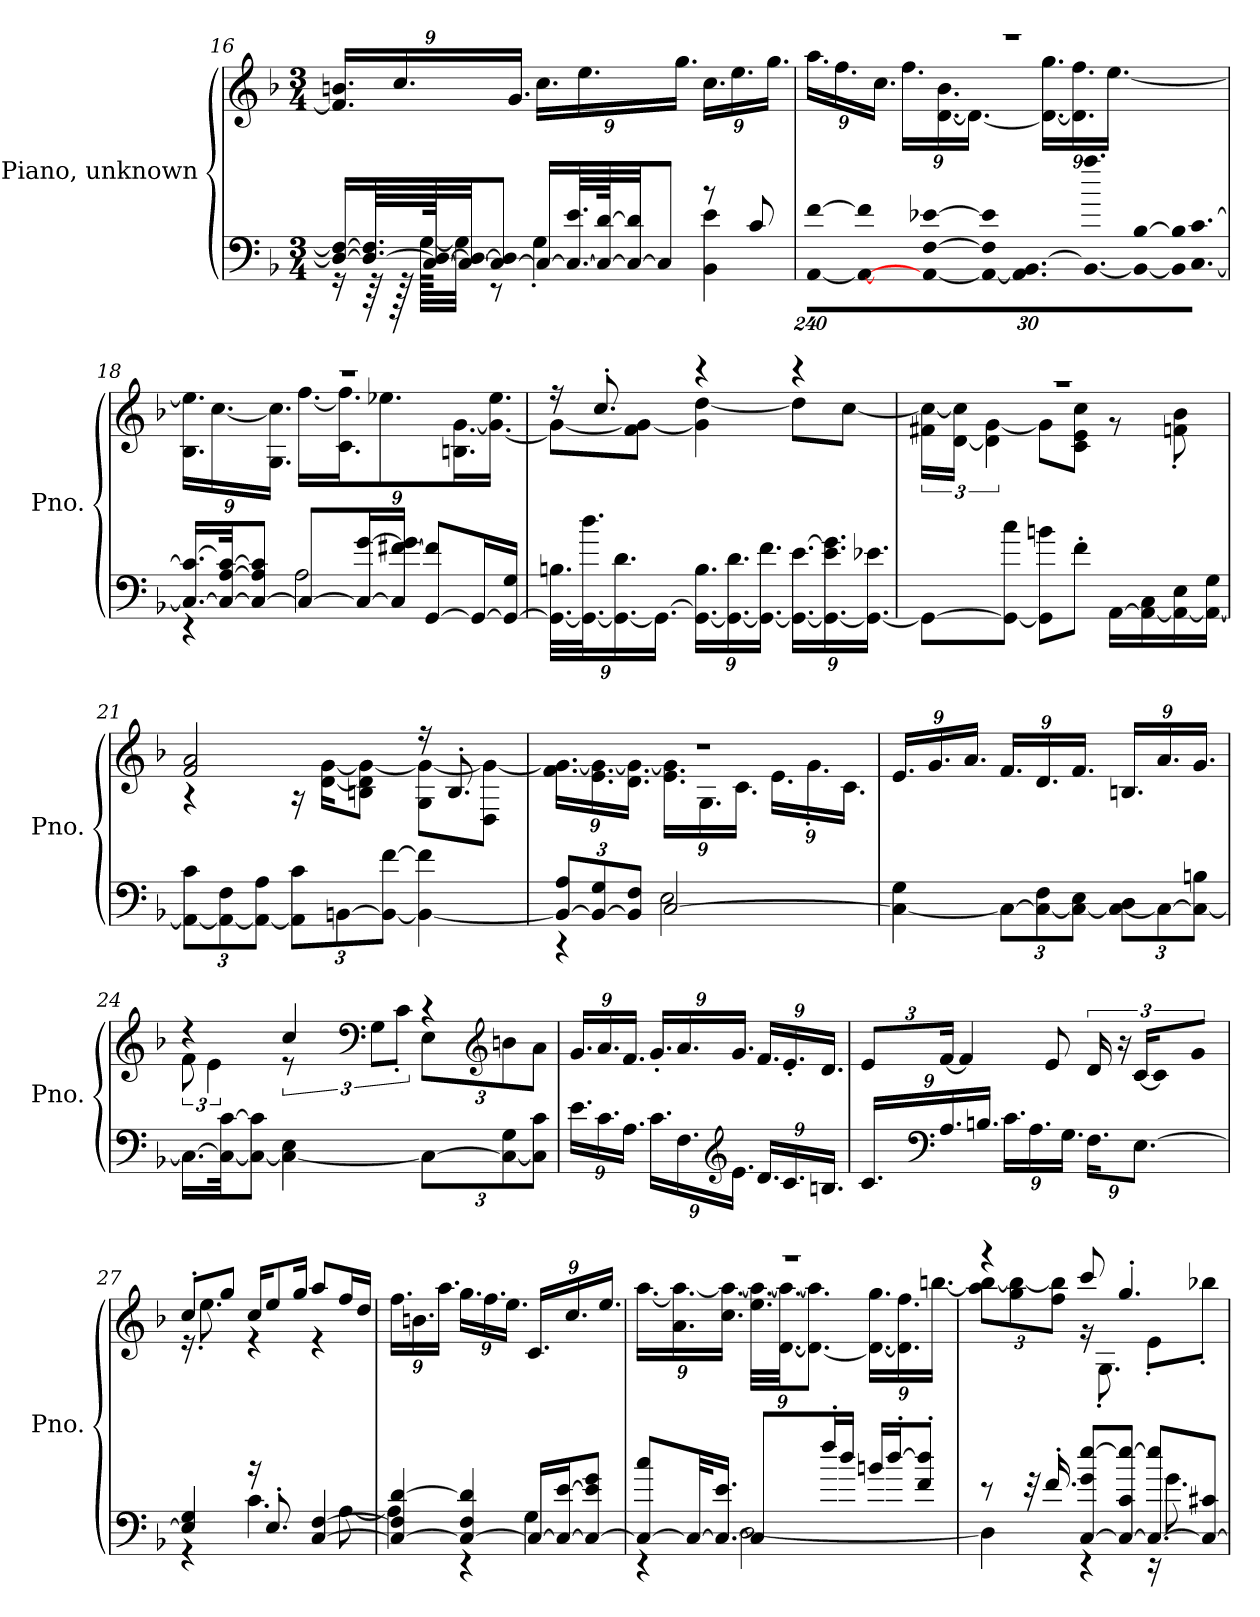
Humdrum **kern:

**kern	**kern
*part1	*part1
*staff2	*staff1
*I"Piano, unknown	*
*I'Pno.	*
!!LO:LB:g=z
*clefF4	*clefG2
*k[b-]	*k[b-]
*M3/4	*M3/4
=16	=16
*^	*
*	*	*Xbrackettup
16D/_ 16F/_LL	16r	18.f/] 18.bn/LL
64.D/_ 64.F/]LL	64r	.
.	128r	.
.	.	18.cc/
[128C/ 128D/_JK	[128G\KKLLL	.
32C/_ 32D/_JJ	32G\JJJ]	.
8C/_ 8D/]J	8r	.
.	.	18.g/JJ
16C/LL_	4G'\	18.cc\LL
64.C/_ 64.e/LL	.	.
.	.	18.ee\
128C/_ [128d/JK	.	.
32C/_ 32d/]JJ	.	.
8C/J]	.	.
.	.	18.gg\JJ
8r	4BB-\ 4e\	18.cc\LL
.	.	18.ee\
8c/	.	.
.	.	18.gg\JJ
*v	*v	*
=17	=17
*Xbrackettup	*
!LO:N:vis=8	!
*	*^
[960%137AA\ [960%137f\L	2.r	18.aa\LL
.	.	18.ff\
!LO:N:vis=64	!	!
960%17AA\_ 960%17f\]KKK	.	.
1920ryy	.	.
!LO:N:vis=8	!	!
960%137AA\_ [960%137F\ [960%137e-X\	.	.
.	.	18.cc\JJ
.	.	18.ff\LL
!LO:N:vis=64	!	!
960%17AA\_ 960%17F\] 960%17e-\]KKL	.	.
!LO:N:vis=16.	!	!
960%103AA\] [960%103BB-\	.	.
.	.	[18.d\ 18.b-\
.	.	18.d\JJ_
!LO:N:vis=32.	!	!
1920%103BB-\_ 1920%103aa\JK	.	.
!LO:N:vis=8	!	!
960%137BB-\_ [960%137B-\	.	.
.	.	18.d\_ 18.gg\LL
.	.	18.d\] 18.ff\
!LO:N:vis=64	!	!
960%17BB-\] 960%17B-\]KKL	.	.
!LO:N:vis=16.	!	!
[960%103C\ [960%103c\JJ	.	.
.	.	[18.ee\JJ
!!LO:LB:g=z	!!
=18	=18	=18
*^	*	*
16.C/_ 16.c/_LL	4r	2.r	18.B-\ 18.ee\]LL
.	.	.	[18.cc\
32C/_ [32A/ 32c/_JK	.	.	.
8C/_ 8A/] 8c/]J	.	.	.
.	.	.	18.G\ 18.cc\]JJ
8C/L_	2A\	.	[18.ff\LL
.	.	.	18.c\ 18.ff\]J
16C/_ [16g/L	.	.	.
.	.	.	9.ee-X\
16C/] [16f#X/ 16g/]JJ	.	.	.
[8GG/ 8f#/]L	.	.	.
.	.	.	18.Bn\ [18.g\L
16GG/L_	.	.	.
.	.	.	18.g\_ 18.ee-\JJ
16GG/_ 16G/JJ	.	.	.
*v	*v	*	*
=19	=19	=19
36.GG\_ 36.Bn\LLL	16r	8g\L_
36.GG\_ 36.dd\J	.	.
.	8.cc'/	.
18.GG\_ 18.d\	.	.
.	.	8f\ 8g\_J
18.GG\JJ_	.	.
18.GG\_ 18.B\LL	4r	4g\] [4dd\
18.GG\_ 18.d\	.	.
18.GG\_ 18.f\JJ	.	.
18.GG\_ [18.e\LL	4r	8dd\L]
18.GG\_ 18.e\] 18.g\	.	.
.	.	[8cc\J
18.GG\_ 18.e-X\JJ	.	.
!!LO:LB:g=z	!!
=20	=20	=20
*	*	*brackettup
8GG\L_	2.r	24f#X\ 24cc\_LL
.	.	[24d\ 24cc\]JJ
.	.	6d\] [6g\
8GG\_ 8cc\J	.	.
8GG\] 8bn\L	.	8g\L]
8f'\J	.	8c\ 8e\ 8cc\J
[16AA\LL	.	8r
16AA\_ 16C\	.	.
16AA\_ 16E\	.	8fn\' 8b-\'
16AA\_ 16G\JJ	.	.
=21	=21	=21
12AA\_ 12c\L	2f/ 2a/	4r
12AA\_ 12F\	.	.
12AA\_ 12A\J	.	.
12AA\] 12c\L	.	16r
.	.	[16d\ [16g\KL
[12BBn\	.	.
.	.	8Bn\ 8d\] 8g\_J
12BB\_ [12f\J	.	.
4BB\_ 4f\]	16r	8G\ 8g\_L
.	8.B'/	.
.	.	8D\ 8g\_J
!!LO:LB:g=z	!!
=22	=22	=22
*^	*	*
*	*	*	*Xbrackettup
12BB/_ 12A/L	4r	2.r	18.f\ 18.g\_LL
12BB/_ 12G/	.	.	18.e\ 18.g\_
12BB/] 12F/J	.	.	18.d\ 18.g\_JJ
[2C/	2E\	.	18.e\ 18.g\]LL
.	.	.	18.G\
.	.	.	18.c\JJ
.	.	.	18.e\LL
.	.	.	18.g'\
.	.	.	18.c\JJ
*v	*v	*	*
*	*v	*v
=23	=23
4C\_ 4G\	18.e/LL
.	18.g/
.	18.a/JJ
12C\L_	18.f/LL
12C\_ 12F\	18.d/
12C\_ 12E\J	18.f/JJ
12C\_ 12D\L	18.Bn/LL
12C\_	18.a/
12C\_ 12Bn\J	18.g/JJ
!!LO:LB:g=z
=24	=24
*	*^
*	*	*brackettup
16.C\LL_	4r	12f\
.	.	6e\
32C\_ [32c\JK	.	.
8C\_ 8c\]J	.	.
4C\_ 4E\	4cc/	12r
*	*clefF4	*
.	.	12G\L
.	.	12c'\J
*	*	*Xbrackettup
12C\L_	4r	12E\L
*	*clefG2	*
12C\_ 12G\	.	12bn\
12C\] 12c\J	.	12a\J
*	*v	*v
=25	=25
18.e\LL	18.g/LL
18.c\	18.a/
18.A\JJ	18.f/JJ
18.c\LL	18.g'/LL
18.F\	18.a/
*clefG2	*
18.e\JJ	18.g/JJ
18.d/LL	18.f/LL
18.c/	18.e'/
18.Bn/JJ	18.d/JJ
!!LO:PB:g=z
=26	=26
18.c/LL	12e/L
*clefF4	*
18.A/	[24f/Jk
.	4f/]
18.Bn/JJ	.
18.c\LL	.
18.A\	.
.	8e/
18.G\JJ	.
*	*brackettup
18.F\KL	24d/
.	24r
[9.E\J	[24c/LL
.	16c/]
.	16g/JJ
=27	=27
*^	*^
4E/] 4G/	4r	8cc'/L	16r
.	.	.	8.ee'\
.	.	8gg/J	.
16r	4.c\	16cc/KL	4r
8.E'/	.	8ee/	.
.	.	16gg/Jk	.
[4C/ [4F/	.	8aa/L	4r
.	[8A\	16ff/L	.
.	.	16dd/JJ	.
*	*	*v	*v
=28	=28	=28
*	*	*Xbrackettup
4C/_ 4F/] [4d/	4A\]	18.ff\LL
.	.	18.bn\
.	.	18.aa\JJ
4C/_ 4F/ 4d/]	4r	18.gg\LL
.	.	18.ff\
.	.	18.ee\JJ
16C/LL_	4G\	18.c/LL
16C/_ [16e/J	.	.
.	.	18.cc/
8C/_ 8e/] 8g/J	.	.
.	.	18.ee/JJ
!!LO:LB:g=z
=29	=29	=29
*	*	*^
8C/_ 8cc/L	4r	2.r	[18.aa\LL
.	.	.	18.a\ 18.aa\_
32C/KL_	.	.	.
16.C/_ 16.e/JJ	.	.	.
.	.	.	18.cc\ 18.aa\_JJ
8C/L]	[2D\	.	36.ee\ 36.aa\_LLL
.	.	.	[36.d\ 36.aa\_JJ
.	.	.	9.d\_ 9.aa\]J
16ff'/L	.	.	.
16dd/JJ	.	.	.
16bn/LL	.	.	18.d\_ 18.gg\LL
[16dd'/J	.	.	.
.	.	.	18.d\] 18.ff\
8f/' 8dd/]'J	.	.	.
.	.	.	[18.bbn\JJ
=30	=30	=30	=30
8r	4D\]	4r	12aa\ 12bb\_L
.	.	.	12gg\ 12bb\_
32r	.	.	.
16.f'/	.	.	.
.	.	.	12ff\ 12bb\]J
[8C/ 8g/ [8ee/L	4r	8ccc/	16r
.	.	.	8.G'\
8C/_ 8c/ 8ee/_J	.	4.gg'/	.
8C/_ 8ee/]L	16r	.	8e'\L
.	8.g'\	.	.
8C/_ 8c#X/J	.	.	8bb-X'\J
*v	*v	*	*
*	*v	*v
=	=
*-	*-
